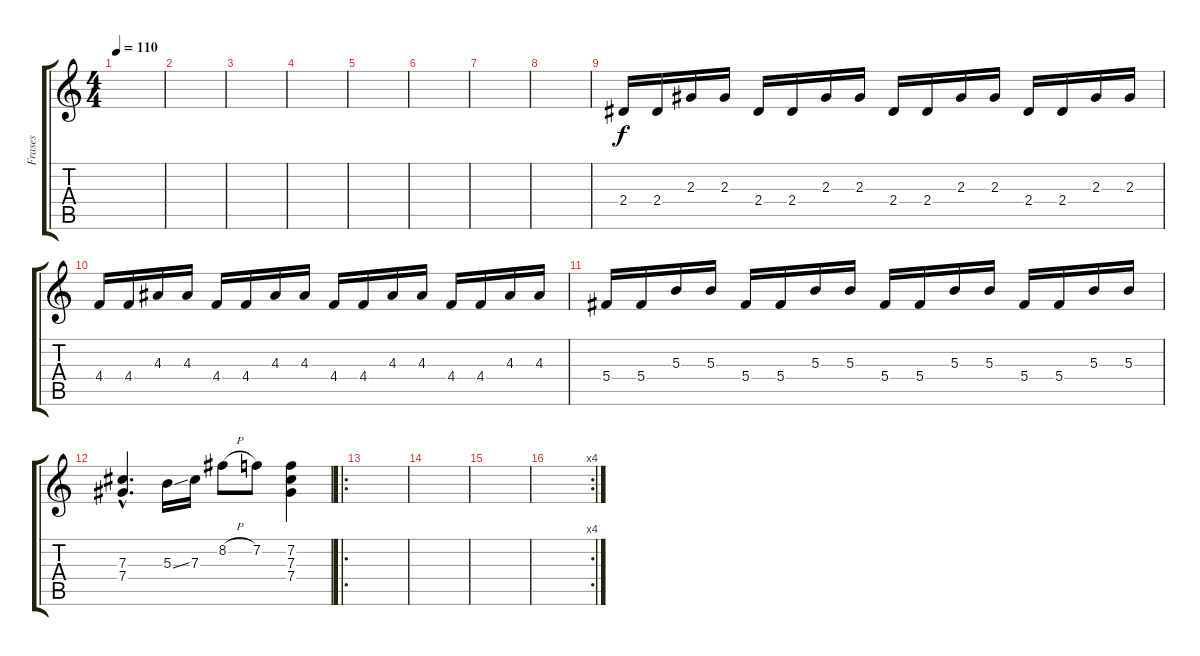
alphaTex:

\track ("Frases" "Frases") {instrument overdrivenguitar}
\staff {score tabs}
\tuning (Eb4 Bb3 Gb3 Db3 Ab2 Eb2) {hide}
\ts (4 4)
\tempo 110
\clef g2
\ks c
|
|
|
|
|
|
|
|
2.4.16 2.4.16 2.3.16 2.3.16 2.4.16 2.4.16 2.3.16 2.3.16 2.4.16 2.4.16 2.3.16 2.3.16 2.4.16 2.4.16 2.3.16 2.3.16 |
4.4.16 4.4.16 4.3.16 4.3.16 4.4.16 4.4.16 4.3.16 4.3.16 4.4.16 4.4.16 4.3.16 4.3.16 4.4.16 4.4.16 4.3.16 4.3.16 |
5.4.16 5.4.16 5.3.16 5.3.16 5.4.16 5.4.16 5.3.16 5.3.16 5.4.16 5.4.16 5.3.16 5.3.16 5.4.16 5.4.16 5.3.16 5.3.16 |
(7.3{hac} 7.4{hac}).4{d} 5.3{ss}.16 7.3.16 8.2{h}.8 7.2.8 (7.2 7.3 7.4).4 |
\ro
|
|
|
\rc 4
